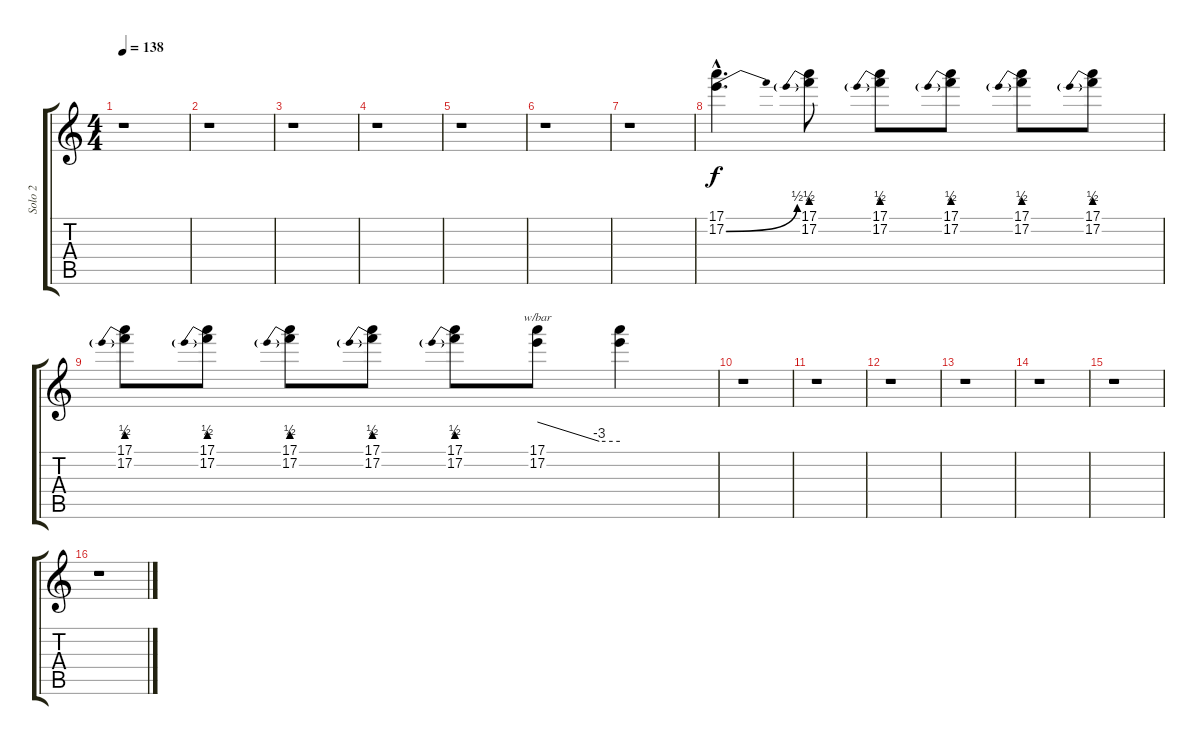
\track ("Solo 2" "Solo 2") {instrument distortionguitar}
\staff {score tabs}
\tuning (E4 B3 G3 D3 A2 E2) {hide}
\ts (4 4)
\tempo 138
\clef g2
\ks c
r.1{dy f} |
r.1 |
r.1 |
r.1 |
r.1 |
r.1 |
r.1 |
(17.1{hac} 17.2{be (bend 0 0 60 2) hac}).4{d} (17.1 17.2{be (prebend 0 2 60 2)}).8 (17.1 17.2{be (prebend 0 2 60 2)}).8 (17.1 17.2{be (prebend 0 2 60 2)}).8 (17.1 17.2{be (prebend 0 2 60 2)}).8 (17.1 17.2{be (prebend 0 2 60 2)}).8 |
(17.1 17.2{be (prebend 0 2 60 2)}).8 (17.1 17.2{be (prebend 0 2 60 2)}).8 (17.1 17.2{be (prebend 0 2 60 2)}).8 (17.1 17.2{be (prebend 0 2 60 2)}).8 (17.1 17.2{be (prebend 0 2 60 2)}).8 (17.1 17.2).8{tbe (custom default 0 0 45 -12 60 -12)} (17.1{t} 17.2{t}).4 |
r.1 |
r.1 |
r.1 |
r.1 |
r.1 |
r.1 |
r.1
